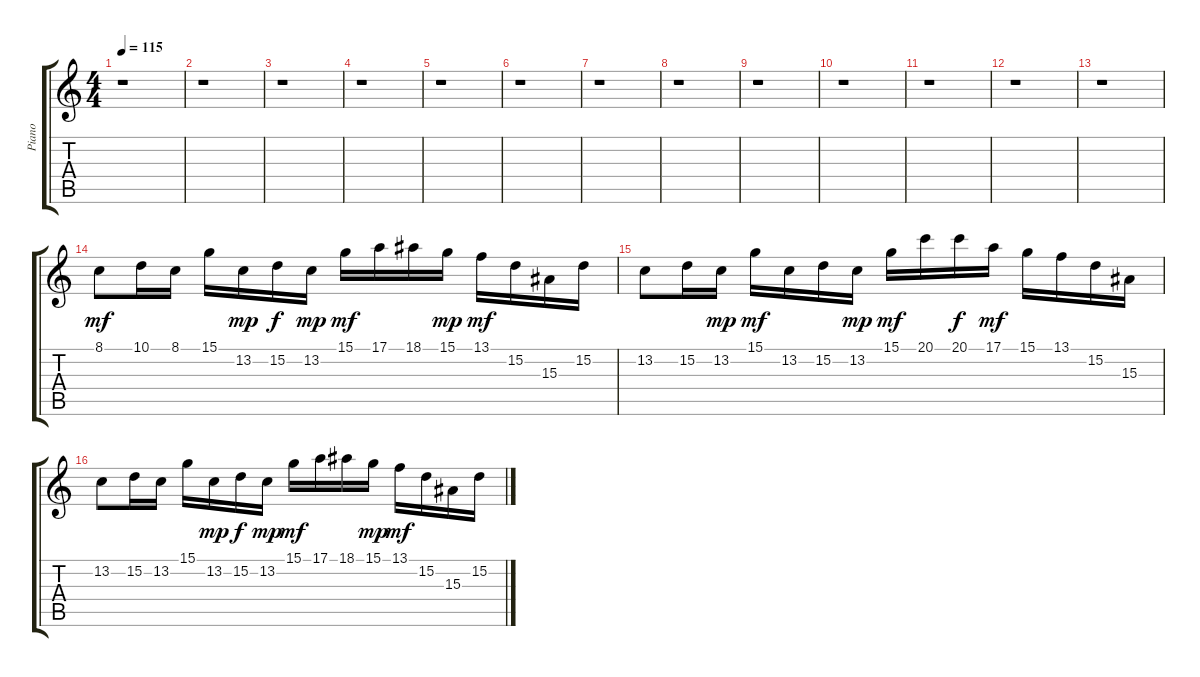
\track ("Piano" "Piano") {instrument acousticgrandpiano}
\staff {score tabs}
\tuning (E4 B3 G3 D3 A2 E2) {hide}
\ts (4 4)
\tempo 115
\clef g2
\ks c
r.1{dy f} |
r.1 |
r.1 |
r.1 |
r.1 |
r.1 |
r.1 |
r.1 |
r.1 |
r.1 |
r.1 |
r.1 |
r.1 |
8.1.8{dy mf} 10.1.16 8.1.16 15.1.16 13.2.16{dy mp} 15.2.16{dy f} 13.2.16{dy mp} 15.1.16{dy mf} 17.1.16 18.1.16 15.1.16{dy mp} 13.1.16{dy mf} 15.2.16 15.3.16 15.2.16 |
13.2.8 15.2.16 13.2.16{dy mp} 15.1.16{dy mf} 13.2.16 15.2.16 13.2.16{dy mp} 15.1.16{dy mf} 20.1.16 20.1.16{dy f} 17.1.16{dy mf} 15.1.16 13.1.16 15.2.16 15.3.16 |
13.2.8 15.2.16 13.2.16 15.1.16 13.2.16{dy mp} 15.2.16{dy f} 13.2.16{dy mp} 15.1.16{dy mf} 17.1.16 18.1.16 15.1.16{dy mp} 13.1.16{dy mf} 15.2.16 15.3.16 15.2.16
